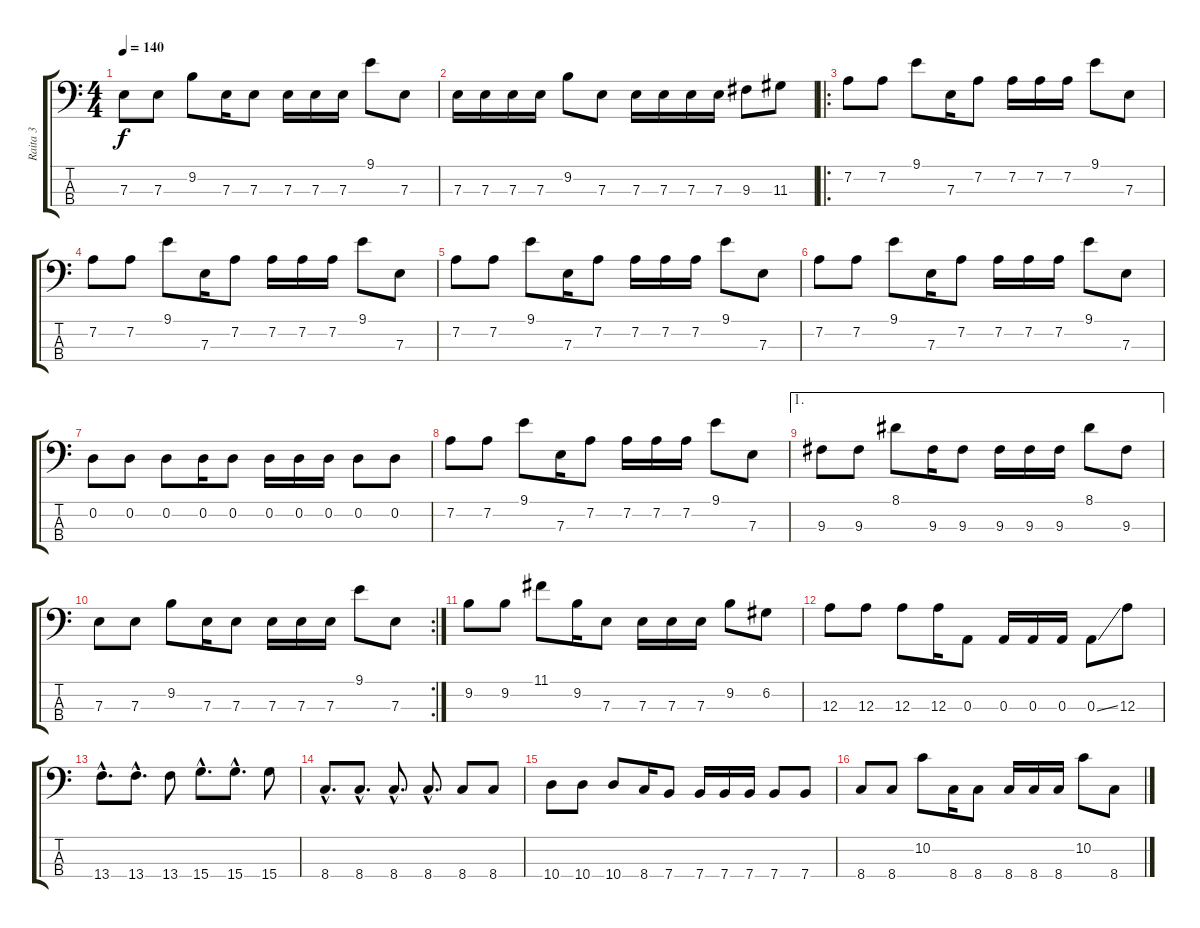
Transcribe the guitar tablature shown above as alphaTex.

\track ("Raita 3" "Raita 3") {instrument electricbassfinger}
\staff {score tabs}
\tuning (G2 D2 A1 E1) {hide}
\ts (4 4)
\tempo 140
\clef f4
\ks c
7.3.8{dy f instrument electricbassfinger} 7.3.8 9.2.8 7.3.16 7.3.8 7.3.16 7.3.16 7.3.16 9.1.8 7.3.8 |
7.3.16 7.3.16 7.3.16 7.3.16 9.2.8 7.3.8 7.3.16 7.3.16 7.3.16 7.3.16 9.3.8 11.3.8 |
\ro
7.2.8 7.2.8 9.1.8 7.3.16 7.2.8 7.2.16 7.2.16 7.2.16 9.1.8 7.3.8 |
7.2.8 7.2.8 9.1.8 7.3.16 7.2.8 7.2.16 7.2.16 7.2.16 9.1.8 7.3.8 |
7.2.8 7.2.8 9.1.8 7.3.16 7.2.8 7.2.16 7.2.16 7.2.16 9.1.8 7.3.8 |
7.2.8 7.2.8 9.1.8 7.3.16 7.2.8 7.2.16 7.2.16 7.2.16 9.1.8 7.3.8 |
0.2.8 0.2.8 0.2.8 0.2.16 0.2.8 0.2.16 0.2.16 0.2.16 0.2.8 0.2.8 |
7.2.8 7.2.8 9.1.8 7.3.16 7.2.8 7.2.16 7.2.16 7.2.16 9.1.8 7.3.8 |
\ae 1
9.3.8 9.3.8 8.1.8 9.3.16 9.3.8 9.3.16 9.3.16 9.3.16 8.1.8 9.3.8 |
\rc 2
7.3.8 7.3.8 9.2.8 7.3.16 7.3.8 7.3.16 7.3.16 7.3.16 9.1.8 7.3.8 |
9.2.8 9.2.8 11.1.8 9.2.16 7.3.8 7.3.16 7.3.16 7.3.16 9.2.8 6.2.8 |
12.3.8 12.3.8 12.3.8 12.3.16 0.3.8 0.3.16 0.3.16 0.3.16 0.3{ss}.8 12.3.8 |
13.4{hac}.8{d} 13.4{hac}.8{d} 13.4.8 15.4{hac}.8{d} 15.4{hac}.8{d} 15.4.8 |
8.4{hac}.8{d} 8.4{hac}.8{d} 8.4{hac}.8{d} 8.4{hac}.8{d} 8.4.8 8.4.8 |
10.4.8 10.4.8 10.4.8 8.4.16 7.4.8 7.4.16 7.4.16 7.4.16 7.4.8 7.4.8 |
8.4.8 8.4.8 10.2.8 8.4.16 8.4.8 8.4.16 8.4.16 8.4.16 10.2.8 8.4.8
